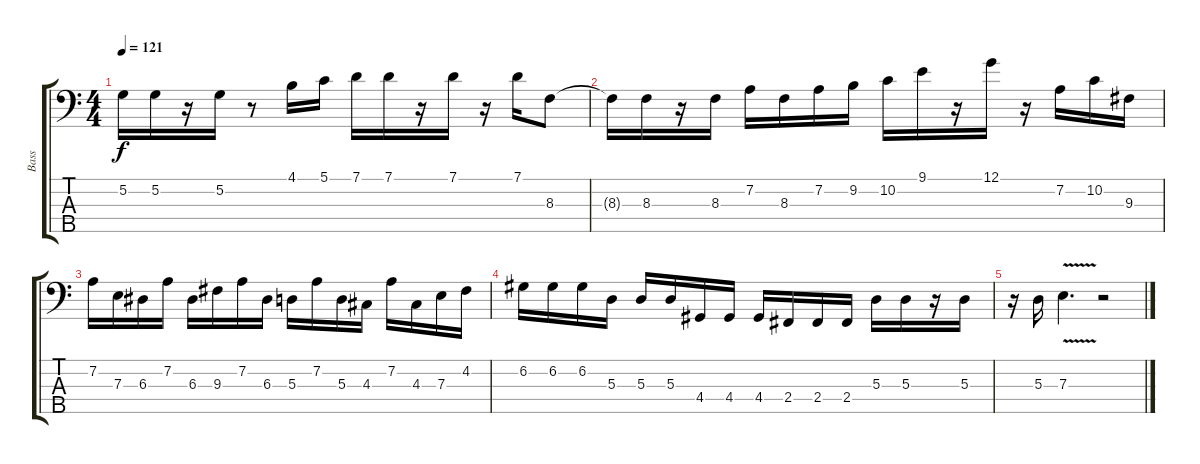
\track ("Bass" "Bass") {instrument electricbasspick}
\staff {score tabs}
\tuning (G2 D2 A1 E1 B0) {hide}
\ts (4 4)
\tempo 121
\clef f4
\ks c
5.2.16{dy f} 5.2.16 r.16 5.2.16 r.8 4.1.16 5.1.16 7.1.16 7.1.16 r.16 7.1.16 r.16 7.1.16 8.3.8 |
8.3{t}.16 8.3.16 r.16 8.3.16 7.2.16 8.3.16 7.2.16 9.2.16 10.2.16 9.1.16 r.16 12.1.16 r.16 7.2.16 10.2.16 9.3.16 |
7.2.16 7.3.16 6.3.16 7.2.16 6.3.16 9.3.16 7.2.16 6.3.16 5.3.16 7.2.16 5.3.16 4.3.16 7.2.16 4.3.16 7.3.16 4.2.16 |
6.2.16 6.2.16 6.2.16 5.3.16 5.3.16 5.3.16 4.4.16 4.4.16 4.4.16 2.4.16 2.4.16 2.4.16 5.3.16 5.3.16 r.16 5.3.16 |
r.16 5.3.16 7.3{v}.4{d} r.2
